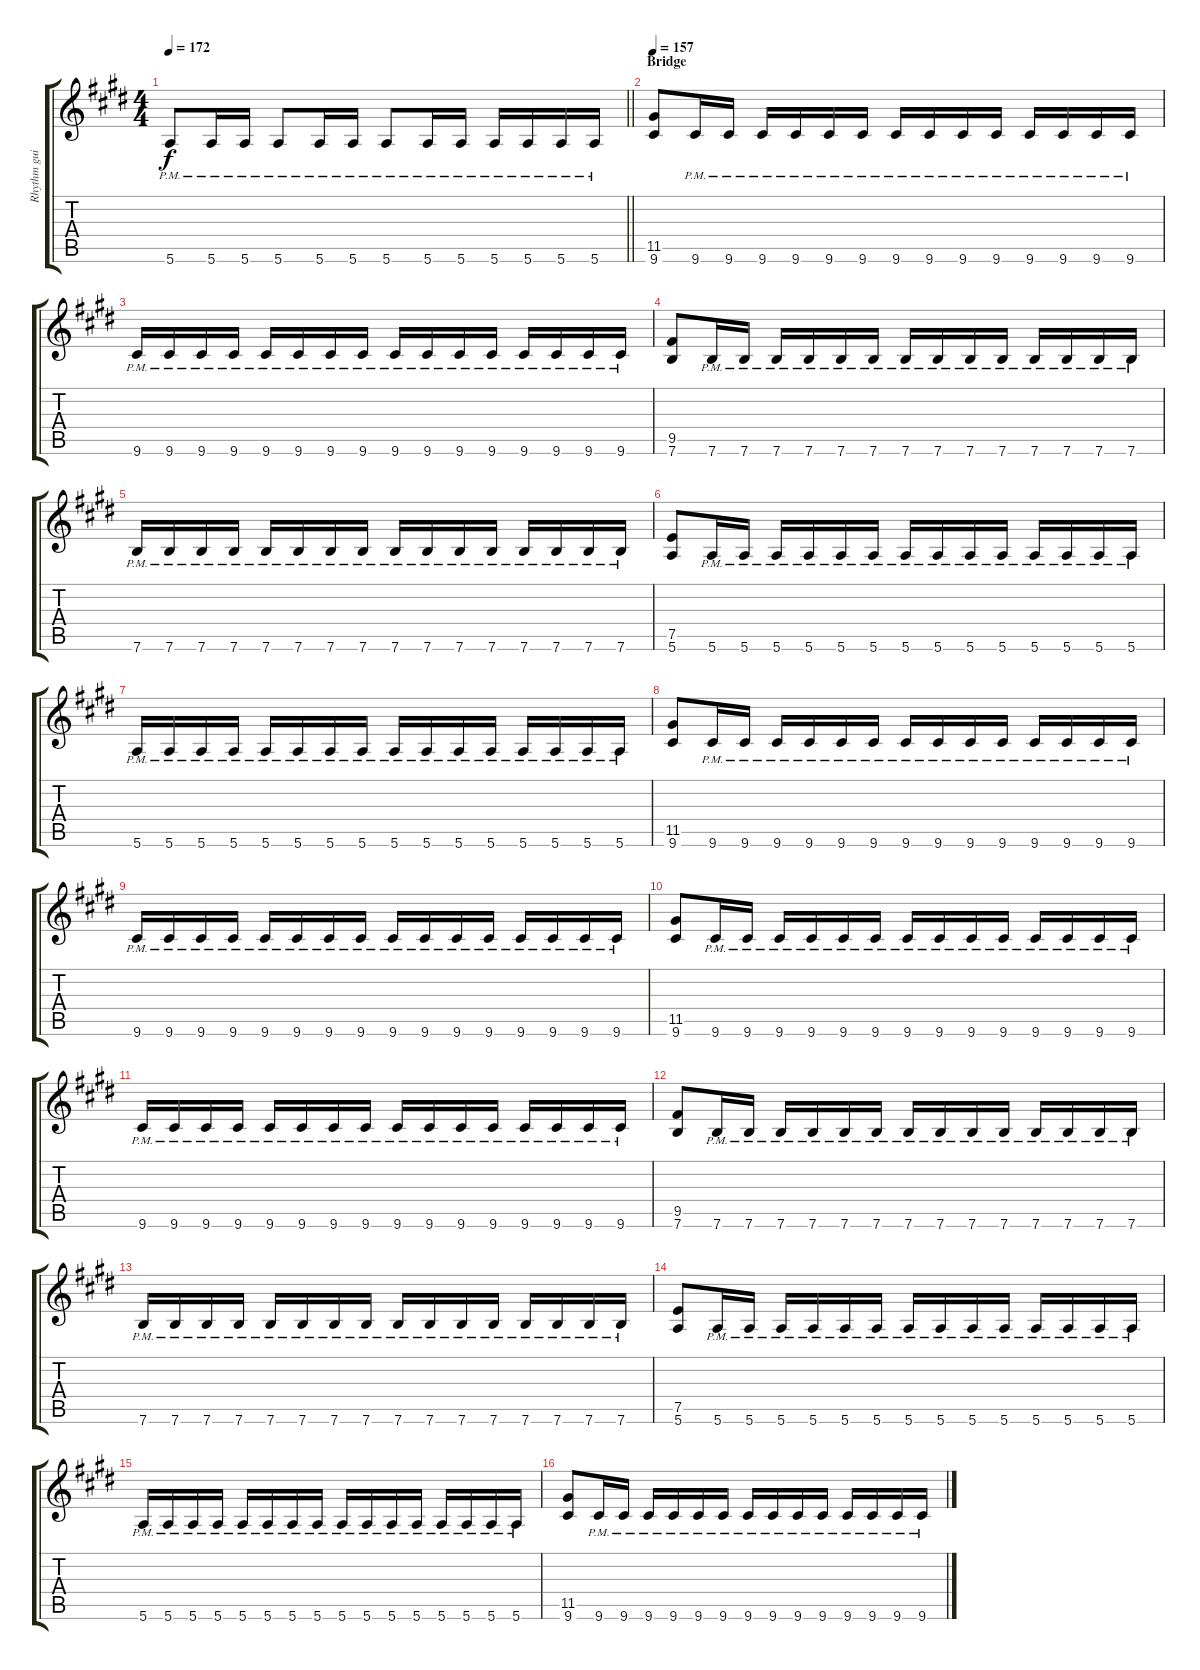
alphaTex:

\track ("Rhythm guitar II (Marcus Siepen)" "Rhythm gui") {instrument distortionguitar}
\staff {score tabs}
\tuning (E4 B3 G3 D3 A2 E2) {hide}
\ts (4 4)
\tempo 172
\clef g2
\barLineRight lightlight
\ks c#minor
5.6{pm}.8{dy f} 5.6{pm}.16 5.6{pm}.16 5.6{pm}.8 5.6{pm}.16 5.6{pm}.16 5.6{pm}.8 5.6{pm}.16 5.6{pm}.16 5.6{pm}.16 5.6{pm}.16 5.6{pm}.16 5.6{pm}.16 |
\section ("" "Bridge")
\tempo 157
(11.5 9.6).8 9.6{pm}.16 9.6{pm}.16 9.6{pm}.16 9.6{pm}.16 9.6{pm}.16 9.6{pm}.16 9.6{pm}.16 9.6{pm}.16 9.6{pm}.16 9.6{pm}.16 9.6{pm}.16 9.6{pm}.16 9.6{pm}.16 9.6{pm}.16 |
9.6{pm}.16 9.6{pm}.16 9.6{pm}.16 9.6{pm}.16 9.6{pm}.16 9.6{pm}.16 9.6{pm}.16 9.6{pm}.16 9.6{pm}.16 9.6{pm}.16 9.6{pm}.16 9.6{pm}.16 9.6{pm}.16 9.6{pm}.16 9.6{pm}.16 9.6{pm}.16 |
(9.5 7.6).8 7.6{pm}.16 7.6{pm}.16 7.6{pm}.16 7.6{pm}.16 7.6{pm}.16 7.6{pm}.16 7.6{pm}.16 7.6{pm}.16 7.6{pm}.16 7.6{pm}.16 7.6{pm}.16 7.6{pm}.16 7.6{pm}.16 7.6{pm}.16 |
7.6{pm}.16 7.6{pm}.16 7.6{pm}.16 7.6{pm}.16 7.6{pm}.16 7.6{pm}.16 7.6{pm}.16 7.6{pm}.16 7.6{pm}.16 7.6{pm}.16 7.6{pm}.16 7.6{pm}.16 7.6{pm}.16 7.6{pm}.16 7.6{pm}.16 7.6{pm}.16 |
(7.5 5.6).8 5.6{pm}.16 5.6{pm}.16 5.6{pm}.16 5.6{pm}.16 5.6{pm}.16 5.6{pm}.16 5.6{pm}.16 5.6{pm}.16 5.6{pm}.16 5.6{pm}.16 5.6{pm}.16 5.6{pm}.16 5.6{pm}.16 5.6{pm}.16 |
5.6{pm}.16 5.6{pm}.16 5.6{pm}.16 5.6{pm}.16 5.6{pm}.16 5.6{pm}.16 5.6{pm}.16 5.6{pm}.16 5.6{pm}.16 5.6{pm}.16 5.6{pm}.16 5.6{pm}.16 5.6{pm}.16 5.6{pm}.16 5.6{pm}.16 5.6{pm}.16 |
(11.5 9.6).8 9.6{pm}.16 9.6{pm}.16 9.6{pm}.16 9.6{pm}.16 9.6{pm}.16 9.6{pm}.16 9.6{pm}.16 9.6{pm}.16 9.6{pm}.16 9.6{pm}.16 9.6{pm}.16 9.6{pm}.16 9.6{pm}.16 9.6{pm}.16 |
9.6{pm}.16 9.6{pm}.16 9.6{pm}.16 9.6{pm}.16 9.6{pm}.16 9.6{pm}.16 9.6{pm}.16 9.6{pm}.16 9.6{pm}.16 9.6{pm}.16 9.6{pm}.16 9.6{pm}.16 9.6{pm}.16 9.6{pm}.16 9.6{pm}.16 9.6{pm}.16 |
(11.5 9.6).8 9.6{pm}.16 9.6{pm}.16 9.6{pm}.16 9.6{pm}.16 9.6{pm}.16 9.6{pm}.16 9.6{pm}.16 9.6{pm}.16 9.6{pm}.16 9.6{pm}.16 9.6{pm}.16 9.6{pm}.16 9.6{pm}.16 9.6{pm}.16 |
9.6{pm}.16 9.6{pm}.16 9.6{pm}.16 9.6{pm}.16 9.6{pm}.16 9.6{pm}.16 9.6{pm}.16 9.6{pm}.16 9.6{pm}.16 9.6{pm}.16 9.6{pm}.16 9.6{pm}.16 9.6{pm}.16 9.6{pm}.16 9.6{pm}.16 9.6{pm}.16 |
(9.5 7.6).8 7.6{pm}.16 7.6{pm}.16 7.6{pm}.16 7.6{pm}.16 7.6{pm}.16 7.6{pm}.16 7.6{pm}.16 7.6{pm}.16 7.6{pm}.16 7.6{pm}.16 7.6{pm}.16 7.6{pm}.16 7.6{pm}.16 7.6{pm}.16 |
7.6{pm}.16 7.6{pm}.16 7.6{pm}.16 7.6{pm}.16 7.6{pm}.16 7.6{pm}.16 7.6{pm}.16 7.6{pm}.16 7.6{pm}.16 7.6{pm}.16 7.6{pm}.16 7.6{pm}.16 7.6{pm}.16 7.6{pm}.16 7.6{pm}.16 7.6{pm}.16 |
(7.5 5.6).8 5.6{pm}.16 5.6{pm}.16 5.6{pm}.16 5.6{pm}.16 5.6{pm}.16 5.6{pm}.16 5.6{pm}.16 5.6{pm}.16 5.6{pm}.16 5.6{pm}.16 5.6{pm}.16 5.6{pm}.16 5.6{pm}.16 5.6{pm}.16 |
5.6{pm}.16 5.6{pm}.16 5.6{pm}.16 5.6{pm}.16 5.6{pm}.16 5.6{pm}.16 5.6{pm}.16 5.6{pm}.16 5.6{pm}.16 5.6{pm}.16 5.6{pm}.16 5.6{pm}.16 5.6{pm}.16 5.6{pm}.16 5.6{pm}.16 5.6{pm}.16 |
(11.5 9.6).8 9.6{pm}.16 9.6{pm}.16 9.6{pm}.16 9.6{pm}.16 9.6{pm}.16 9.6{pm}.16 9.6{pm}.16 9.6{pm}.16 9.6{pm}.16 9.6{pm}.16 9.6{pm}.16 9.6{pm}.16 9.6{pm}.16 9.6{pm}.16
